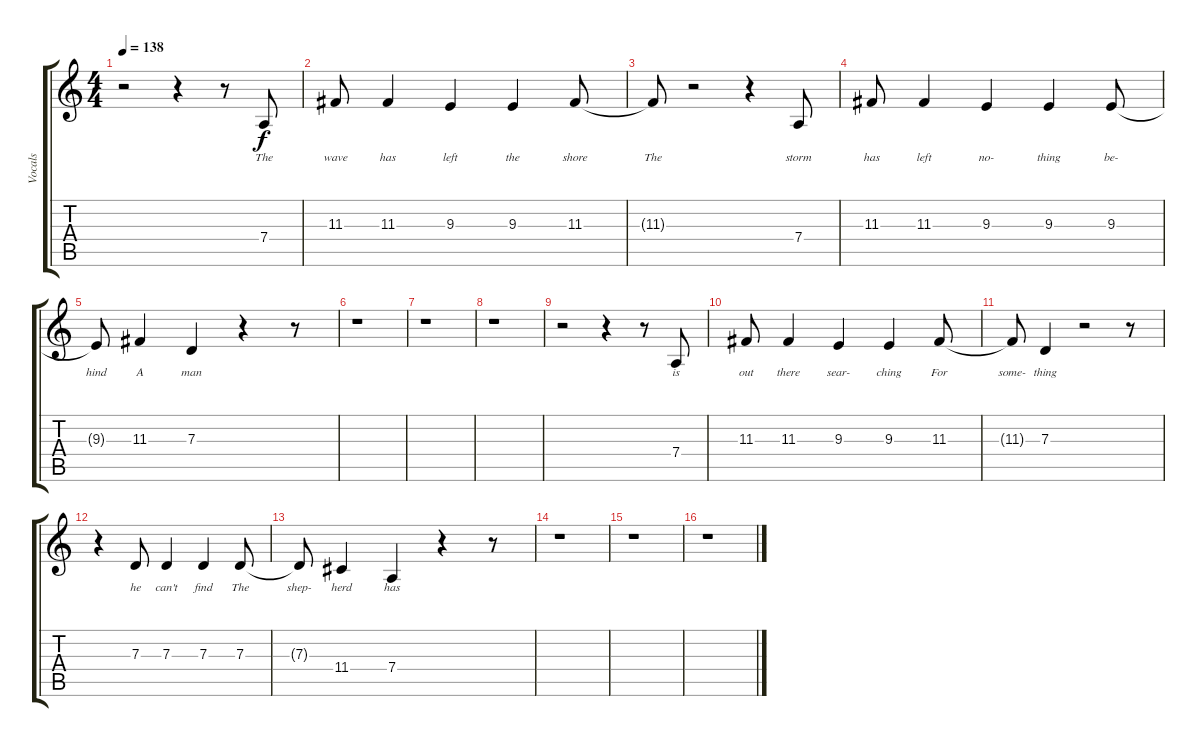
\track ("Vocals" "Vocals") {instrument lead6voice}
\staff {score tabs}
\tuning (E4 B3 G3 D3 A2 E2) {hide}
\ts (4 4)
\tempo 138
\clef g2
\ks c
r.2{dy f} r.4 r.8 7.4.8{lyrics (0 "The") lyrics (1 "") lyrics (2 "") lyrics (3 "") lyrics (4 "")} |
11.3.8{lyrics (0 "wave") lyrics (1 "") lyrics (2 "") lyrics (3 "") lyrics (4 "")} 11.3.4{lyrics (0 "has") lyrics (1 "") lyrics (2 "") lyrics (3 "") lyrics (4 "")} 9.3.4{lyrics (0 "left") lyrics (1 "") lyrics (2 "") lyrics (3 "") lyrics (4 "")} 9.3.4{lyrics (0 "the") lyrics (1 "") lyrics (2 "") lyrics (3 "") lyrics (4 "")} 11.3.8{lyrics (0 "shore") lyrics (1 "") lyrics (2 "") lyrics (3 "") lyrics (4 "")} |
11.3{t}.8{lyrics (0 "The") lyrics (1 "") lyrics (2 "") lyrics (3 "") lyrics (4 "")} r.2 r.4 7.4.8{lyrics (0 "storm") lyrics (1 "") lyrics (2 "") lyrics (3 "") lyrics (4 "")} |
11.3.8{lyrics (0 "has") lyrics (1 "") lyrics (2 "") lyrics (3 "") lyrics (4 "")} 11.3.4{lyrics (0 "left") lyrics (1 "") lyrics (2 "") lyrics (3 "") lyrics (4 "")} 9.3.4{lyrics (0 "no-") lyrics (1 "") lyrics (2 "") lyrics (3 "") lyrics (4 "")} 9.3.4{lyrics (0 "thing") lyrics (1 "") lyrics (2 "") lyrics (3 "") lyrics (4 "")} 9.3.8{lyrics (0 "be-") lyrics (1 "") lyrics (2 "") lyrics (3 "") lyrics (4 "")} |
9.3{t}.8{lyrics (0 "hind") lyrics (1 "") lyrics (2 "") lyrics (3 "") lyrics (4 "")} 11.3.4{lyrics (0 "A") lyrics (1 "") lyrics (2 "") lyrics (3 "") lyrics (4 "")} 7.3.4{lyrics (0 "man") lyrics (1 "") lyrics (2 "") lyrics (3 "") lyrics (4 "")} r.4 r.8 |
r.1 |
r.1 |
r.1 |
r.2 r.4 r.8 7.4.8{lyrics (0 "is") lyrics (1 "") lyrics (2 "") lyrics (3 "") lyrics (4 "")} |
11.3.8{lyrics (0 "out") lyrics (1 "") lyrics (2 "") lyrics (3 "") lyrics (4 "")} 11.3.4{lyrics (0 "there") lyrics (1 "") lyrics (2 "") lyrics (3 "") lyrics (4 "")} 9.3.4{lyrics (0 "sear-") lyrics (1 "") lyrics (2 "") lyrics (3 "") lyrics (4 "")} 9.3.4{lyrics (0 "ching") lyrics (1 "") lyrics (2 "") lyrics (3 "") lyrics (4 "")} 11.3.8{lyrics (0 "For") lyrics (1 "") lyrics (2 "") lyrics (3 "") lyrics (4 "")} |
11.3{t}.8{lyrics (0 "some-") lyrics (1 "") lyrics (2 "") lyrics (3 "") lyrics (4 "")} 7.3.4{lyrics (0 "thing") lyrics (1 "") lyrics (2 "") lyrics (3 "") lyrics (4 "")} r.2 r.8 |
r.4 7.3.8{lyrics (0 "he") lyrics (1 "") lyrics (2 "") lyrics (3 "") lyrics (4 "")} 7.3.4{lyrics (0 "can't") lyrics (1 "") lyrics (2 "") lyrics (3 "") lyrics (4 "")} 7.3.4{lyrics (0 "find") lyrics (1 "") lyrics (2 "") lyrics (3 "") lyrics (4 "")} 7.3.8{lyrics (0 "The") lyrics (1 "") lyrics (2 "") lyrics (3 "") lyrics (4 "")} |
7.3{t}.8{lyrics (0 "shep-") lyrics (1 "") lyrics (2 "") lyrics (3 "") lyrics (4 "")} 11.4.4{lyrics (0 "herd") lyrics (1 "") lyrics (2 "") lyrics (3 "") lyrics (4 "")} 7.4.4{lyrics (0 "has") lyrics (1 "") lyrics (2 "") lyrics (3 "") lyrics (4 "")} r.4 r.8 |
r.1 |
r.1 |
r.1
